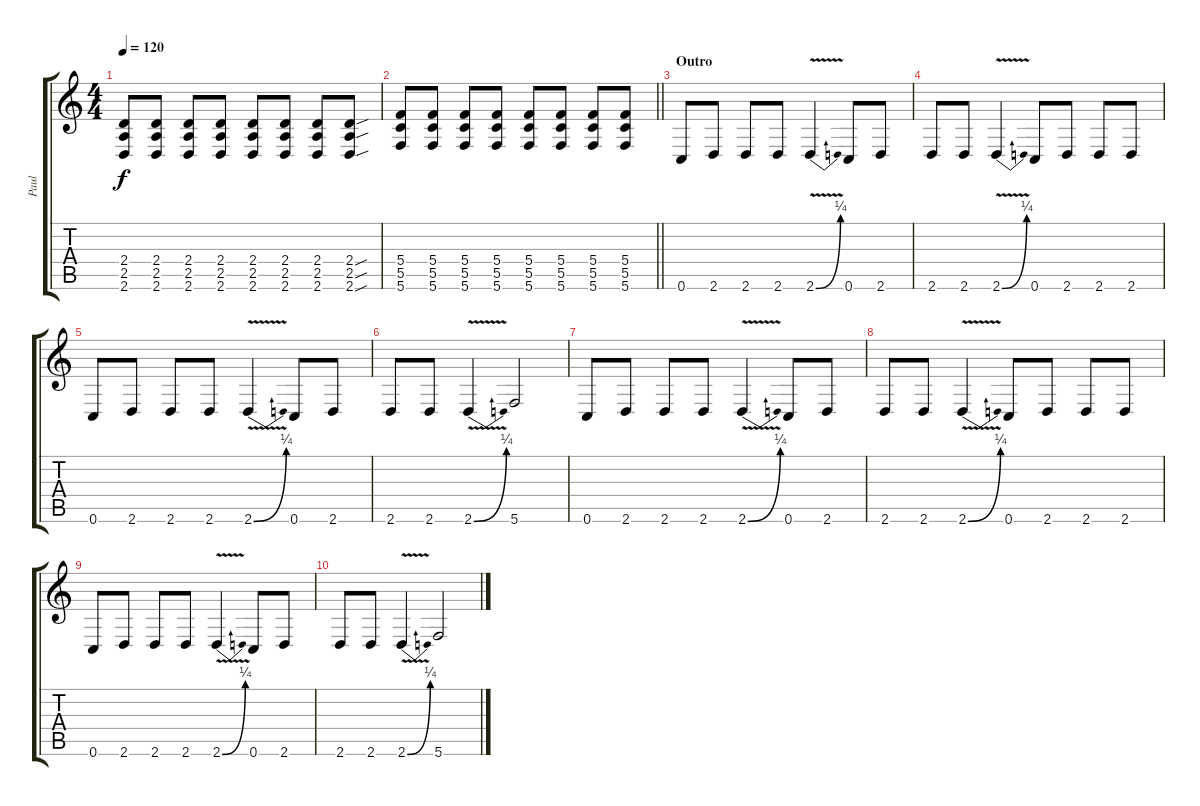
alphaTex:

\track ("Paul" "Paul") {instrument overdrivenguitar}
\staff {score tabs}
\tuning (D4 A3 F3 C3 G2 C2) {hide}
\ts (4 4)
\tempo 120
\clef g2
\ks c
(2.4 2.5 2.6).8{dy f} (2.4 2.5 2.6).8 (2.4 2.5 2.6).8 (2.4 2.5 2.6).8 (2.4 2.5 2.6).8 (2.4 2.5 2.6).8 (2.4 2.5 2.6).8 (2.4{sou} 2.5{sou} 2.6{sou}).8 |
\barLineRight lightlight
(5.4 5.5 5.6).8 (5.4 5.5 5.6).8 (5.4 5.5 5.6).8 (5.4 5.5 5.6).8 (5.4 5.5 5.6).8 (5.4 5.5 5.6).8 (5.4 5.5 5.6).8 (5.4 5.5 5.6).8 |
\section ("" "Outro")
0.6.8 2.6.8 2.6.8 2.6.8 2.6{be (bend 0 0 60 1) v}.4 0.6.8 2.6.8 |
2.6.8 2.6.8 2.6{be (bend 0 0 60 1) v}.4 0.6.8 2.6.8 2.6.8 2.6.8 |
0.6.8 2.6.8 2.6.8 2.6.8 2.6{be (bend 0 0 60 1) v}.4 0.6.8 2.6.8 |
2.6.8 2.6.8 2.6{be (bend 0 0 60 1) v}.4 5.6.2 |
0.6.8 2.6.8 2.6.8 2.6.8 2.6{be (bend 0 0 60 1) v}.4 0.6.8 2.6.8 |
2.6.8 2.6.8 2.6{be (bend 0 0 60 1) v}.4 0.6.8 2.6.8 2.6.8 2.6.8 |
0.6.8 2.6.8 2.6.8 2.6.8 2.6{be (bend 0 0 60 1) v}.4 0.6.8 2.6.8 |
2.6.8 2.6.8 2.6{be (bend 0 0 60 1) v}.4 5.6.2
